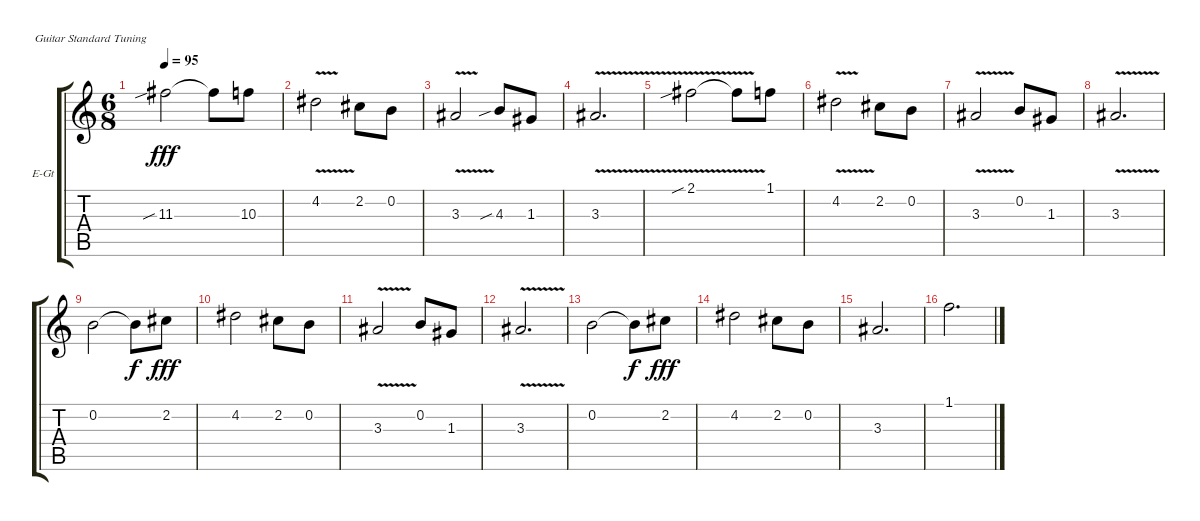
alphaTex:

\defaultSystemsLayout 4
\bracketExtendMode groupsimilarinstruments
\firstSystemTrackNameOrientation horizontal
\otherSystemsTrackNameOrientation horizontal
\track ("Electric Guitar" "E-Gt") {instrument overdrivenguitar}
\staff {score tabs}
\tuning (E4 B3 G3 D3 A2 E2)
\ts (6 8)
\tempo 95
\clef g2
\ks c
11.3{sib}.2{dy fff} 11.3{t}.8 10.3.8 |
4.2{v}.2 2.2.8 0.2.8 |
3.3{v}.2 4.3{sib}.8 1.3.8 |
3.3{v}.2{d} |
2.1{v sib}.2 2.1{t}.8 1.1.8 |
4.2{v}.2 2.2.8 0.2.8 |
3.3{v}.2 0.2.8 1.3.8 |
3.3{v}.2{d} |
0.2.2 0.2{t}.8{dy f} 2.2.8{dy fff} |
4.2.2 2.2.8 0.2.8 |
3.3{v}.2 0.2.8 1.3.8 |
3.3{v}.2{d} |
0.2.2 0.2{t}.8{dy f} 2.2.8{dy fff} |
4.2.2 2.2.8 0.2.8 |
3.3.2{d} |
1.1.2{d}
